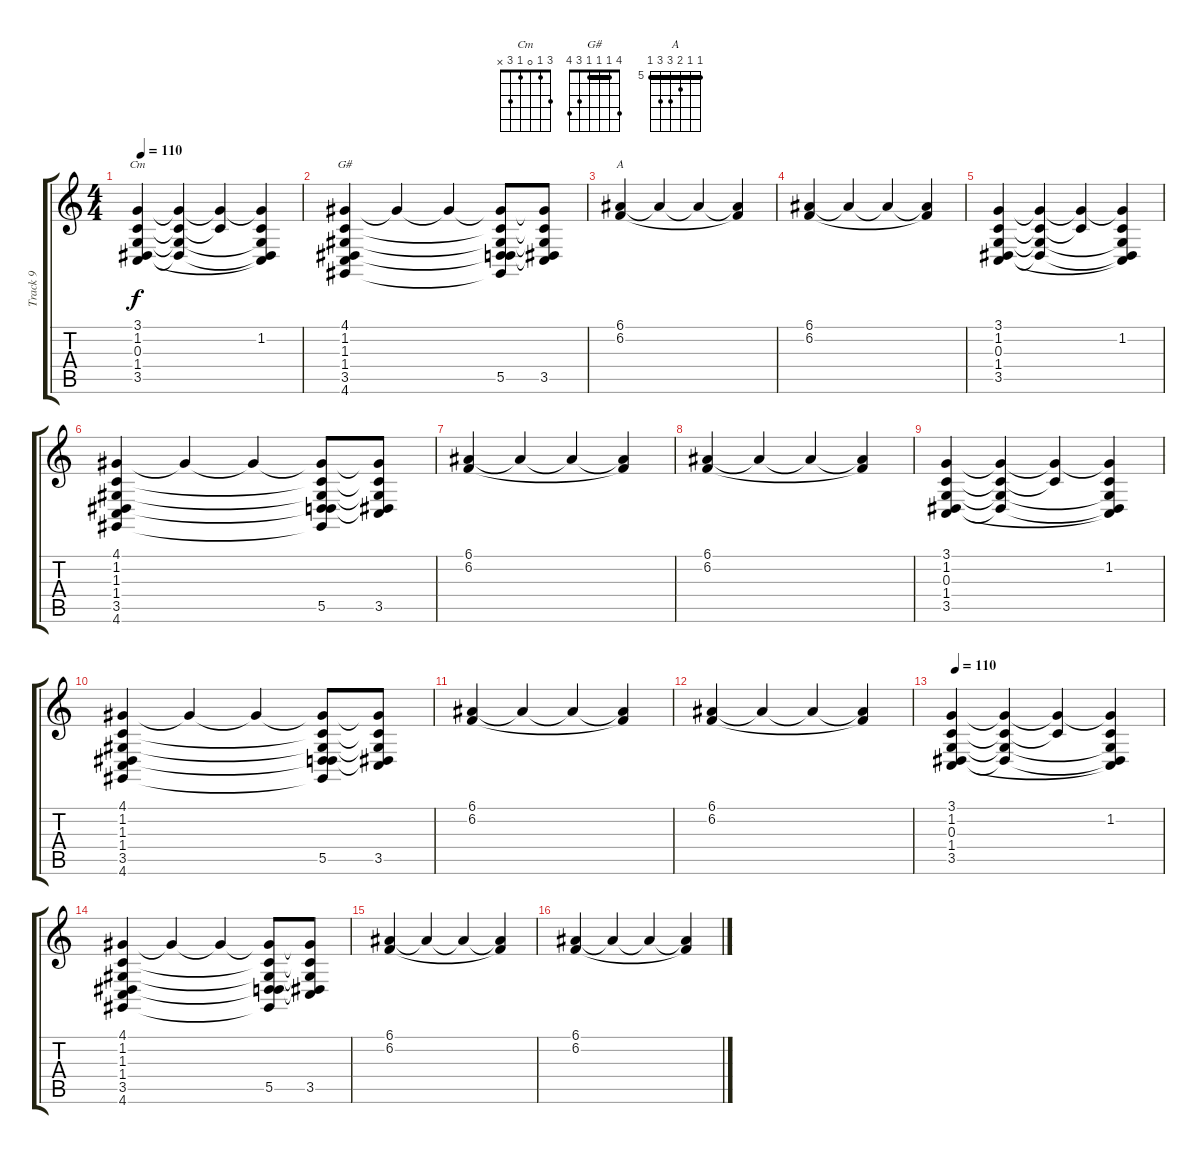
\track ("Track 9" "Track 9") {instrument churchorgan}
\staff {score tabs}
\tuning (E4 B3 G3 D3 A2 E2) {hide}
\chord ("Cm" 3 1 0 1 3 x)
\chord ("G#" 4 1 1 1 3 4) {barre 1}
\chord ("A" 5 5 6 7 7 5) {firstfret 5 barre 5}
\ts (4 4)
\tempo 110
\clef g2
\ks c
(3.1 1.2 0.3 1.4 3.5).4{ch "Cm" dy f} (3.1{t} 1.2{t} 0.3{t} 1.4{t}).4 (3.1{t} 1.2{t}).4 (3.1{t} 1.2 0.3{t} 1.4{t} 3.5{t}).4 |
(4.1 1.2 1.3 1.4 3.5 4.6).4{ch "G#"} 4.1{t}.4 4.1{t}.4 (4.1{t} 1.2{t} 1.3{t} 1.4{t} 5.5 4.6{t}).8 (4.1{t} 1.2{t} 1.3{t} 1.4{t} 3.5).8 |
(6.1 6.2).4{ch "A"} 6.1{t}.4 6.1{t}.4 (6.1{t} 6.2{t}).4 |
(6.1 6.2).4 6.1{t}.4 6.1{t}.4 (6.1{t} 6.2{t}).4 |
(3.1 1.2 0.3 1.4 3.5).4 (3.1{t} 1.2{t} 0.3{t} 1.4{t}).4 (3.1{t} 1.2{t}).4 (3.1{t} 1.2 0.3{t} 1.4{t} 3.5{t}).4 |
(4.1 1.2 1.3 1.4 3.5 4.6).4 4.1{t}.4 4.1{t}.4 (4.1{t} 1.2{t} 1.3{t} 1.4{t} 5.5 4.6{t}).8 (4.1{t} 1.2{t} 1.3{t} 1.4{t} 3.5).8 |
(6.1 6.2).4 6.1{t}.4 6.1{t}.4 (6.1{t} 6.2{t}).4 |
(6.1 6.2).4 6.1{t}.4 6.1{t}.4 (6.1{t} 6.2{t}).4 |
(3.1 1.2 0.3 1.4 3.5).4 (3.1{t} 1.2{t} 0.3{t} 1.4{t}).4 (3.1{t} 1.2{t}).4 (3.1{t} 1.2 0.3{t} 1.4{t} 3.5{t}).4 |
(4.1 1.2 1.3 1.4 3.5 4.6).4 4.1{t}.4 4.1{t}.4 (4.1{t} 1.2{t} 1.3{t} 1.4{t} 5.5 4.6{t}).8 (4.1{t} 1.2{t} 1.3{t} 1.4{t} 3.5).8 |
(6.1 6.2).4 6.1{t}.4 6.1{t}.4 (6.1{t} 6.2{t}).4 |
(6.1 6.2).4 6.1{t}.4 6.1{t}.4 (6.1{t} 6.2{t}).4 |
\tempo 110
(3.1 1.2 0.3 1.4 3.5).4 (3.1{t} 1.2{t} 0.3{t} 1.4{t}).4 (3.1{t} 1.2{t}).4 (3.1{t} 1.2 0.3{t} 1.4{t} 3.5{t}).4 |
(4.1 1.2 1.3 1.4 3.5 4.6).4 4.1{t}.4 4.1{t}.4 (4.1{t} 1.2{t} 1.3{t} 1.4{t} 5.5 4.6{t}).8 (4.1{t} 1.2{t} 1.3{t} 1.4{t} 3.5).8 |
(6.1 6.2).4 6.1{t}.4 6.1{t}.4 (6.1{t} 6.2{t}).4 |
(6.1 6.2).4 6.1{t}.4 6.1{t}.4 (6.1{t} 6.2{t}).4
